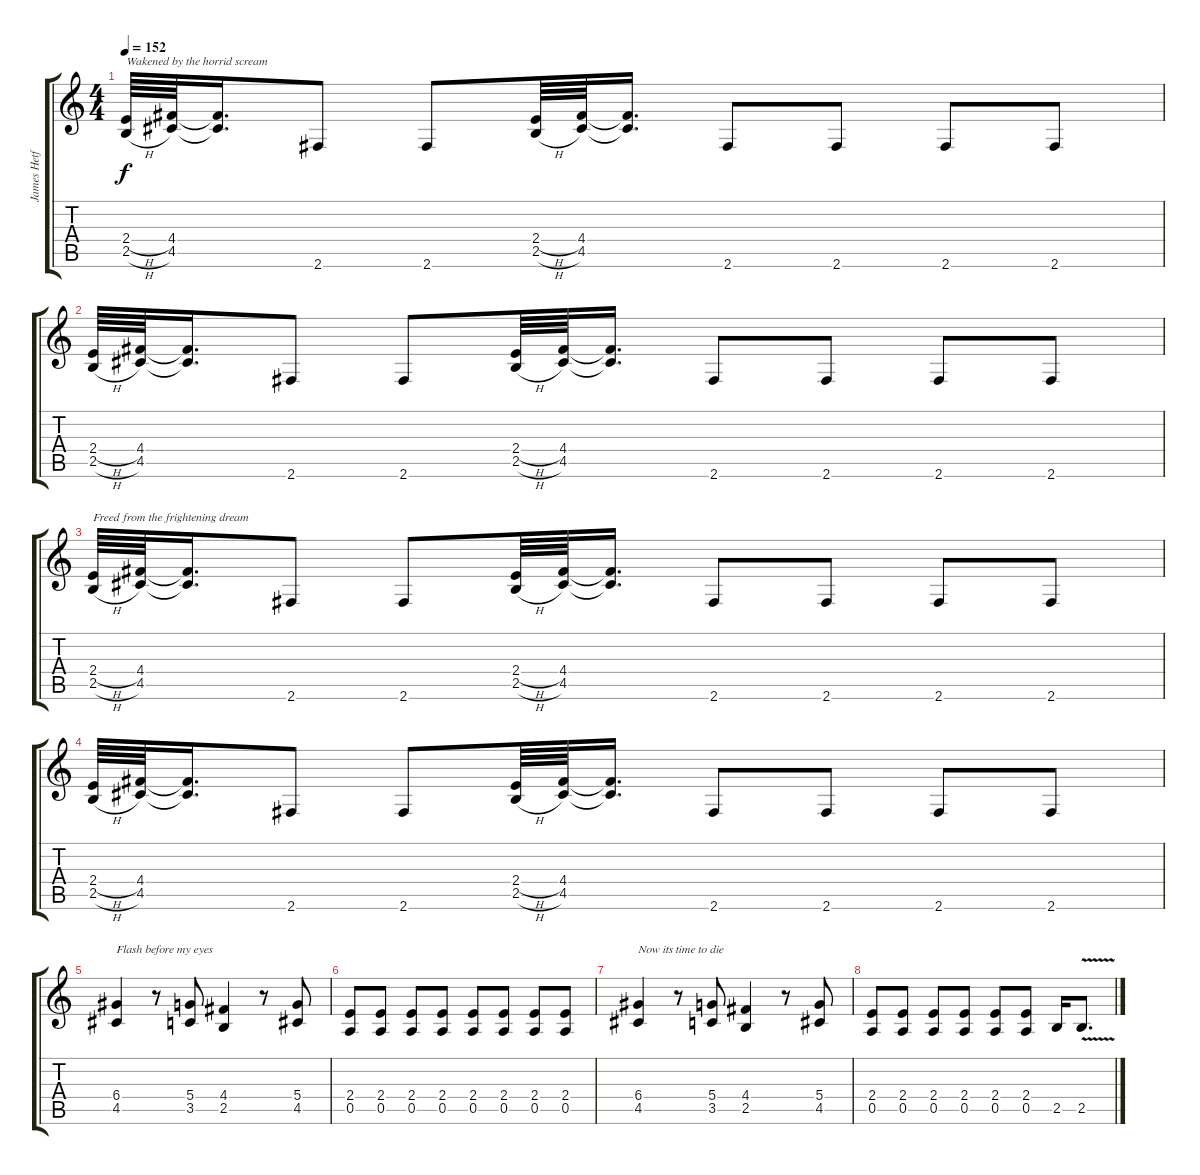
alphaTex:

\track ("James Hetfield" "James Hetf") {instrument distortionguitar}
\staff {score tabs}
\tuning (E4 B3 G3 D3 A2 E2) {hide}
\ts (4 4)
\tempo 152
\clef g2
\ks c
(2.4{h} 2.5{h}).64{txt "Wakened by the horrid scream" dy f} (4.4 4.5).64 (4.4{t} 4.5{t}).16{d} 2.6.8 2.6.8 (2.4{h} 2.5{h}).64 (4.4 4.5).64 (4.4{t} 4.5{t}).16{d} 2.6.8 2.6.8 2.6.8 2.6.8 |
(2.4{h} 2.5{h}).64 (4.4 4.5).64 (4.4{t} 4.5{t}).16{d} 2.6.8 2.6.8 (2.4{h} 2.5{h}).64 (4.4 4.5).64 (4.4{t} 4.5{t}).16{d} 2.6.8 2.6.8 2.6.8 2.6.8 |
(2.4{h} 2.5{h}).64{txt "Freed from the frightening dream"} (4.4 4.5).64 (4.4{t} 4.5{t}).16{d} 2.6.8 2.6.8 (2.4{h} 2.5{h}).64 (4.4 4.5).64 (4.4{t} 4.5{t}).16{d} 2.6.8 2.6.8 2.6.8 2.6.8 |
(2.4{h} 2.5{h}).64 (4.4 4.5).64 (4.4{t} 4.5{t}).16{d} 2.6.8 2.6.8 (2.4{h} 2.5{h}).64 (4.4 4.5).64 (4.4{t} 4.5{t}).16{d} 2.6.8 2.6.8 2.6.8 2.6.8 |
(6.4 4.5).4{txt "Flash before my eyes"} r.8 (5.4 3.5).8 (4.4 2.5).4 r.8 (5.4 4.5).8 |
(2.4 0.5).8 (2.4 0.5).8 (2.4 0.5).8 (2.4 0.5).8 (2.4 0.5).8 (2.4 0.5).8 (2.4 0.5).8 (2.4 0.5).8 |
(6.4 4.5).4{txt "Now its time to die"} r.8 (5.4 3.5).8 (4.4 2.5).4 r.8 (5.4 4.5).8 |
(2.4 0.5).8 (2.4 0.5).8 (2.4 0.5).8 (2.4 0.5).8 (2.4 0.5).8 (2.4 0.5).8 2.5.16 2.5{v}.8{d}
